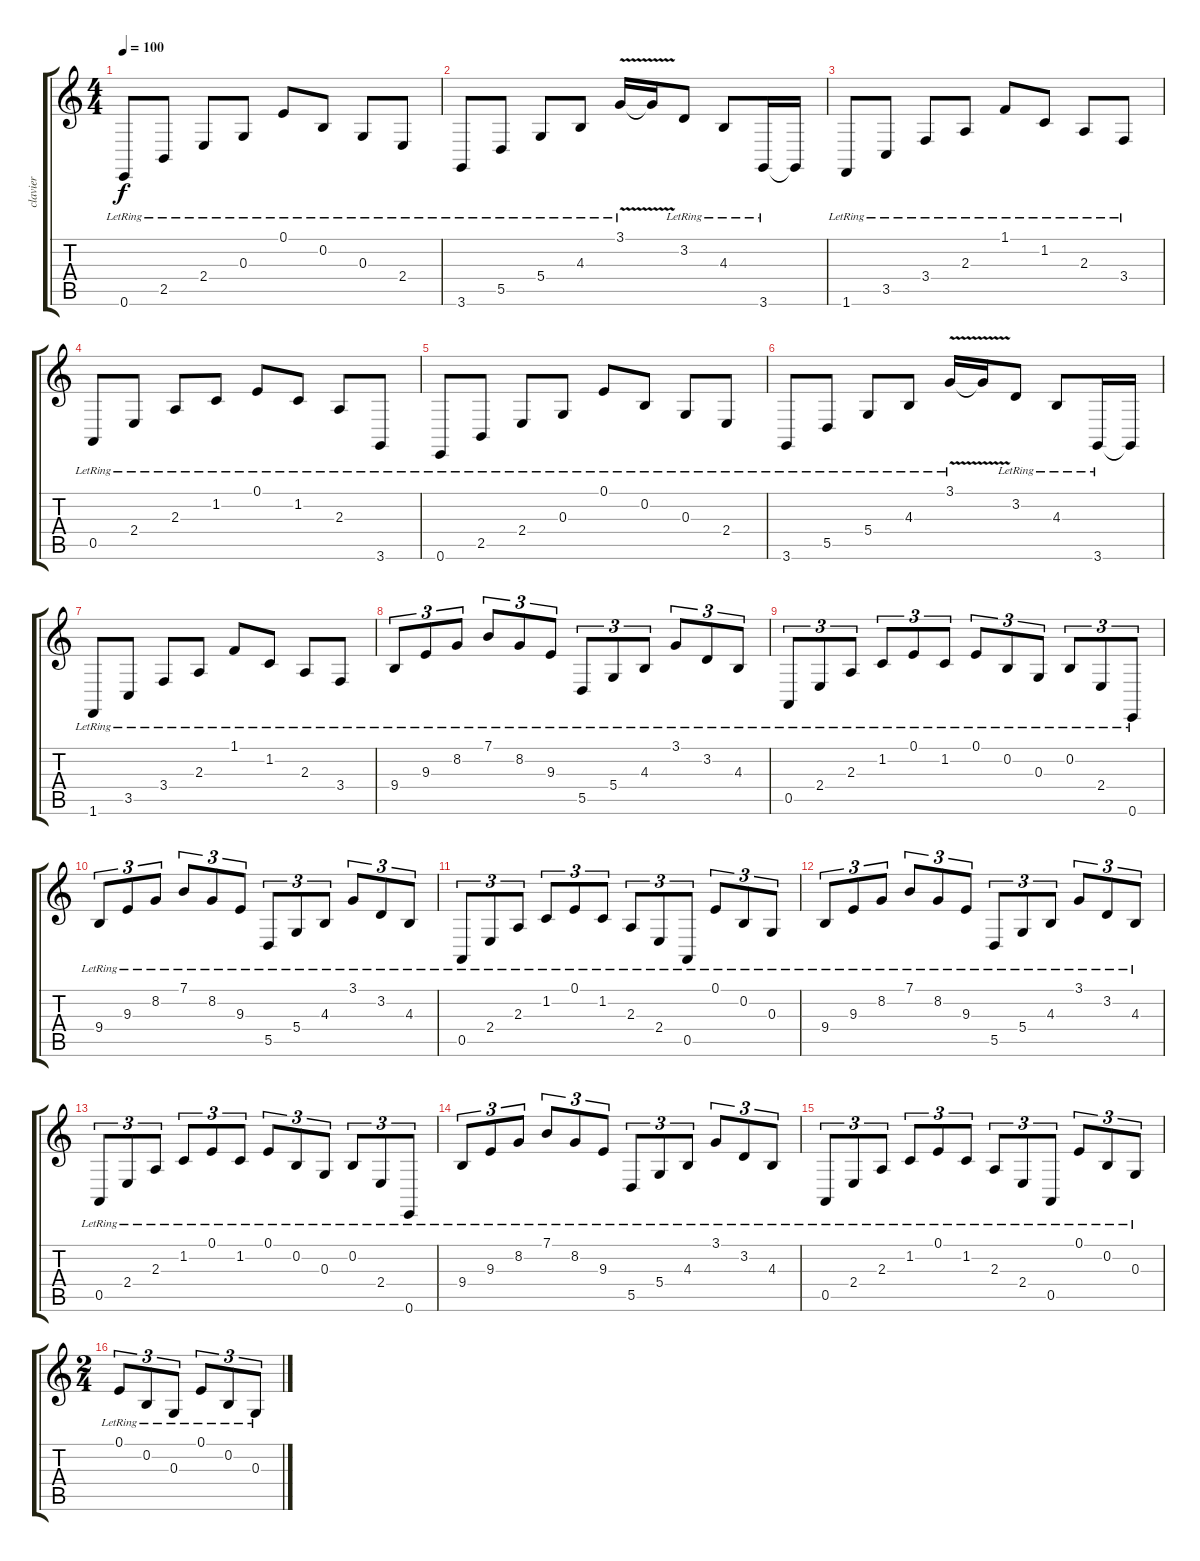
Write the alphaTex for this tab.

\track ("clavier" "clavier") {instrument orchestrahit}
\staff {score tabs}
\tuning (E4 B3 G3 D3 A2 E2) {hide}
\ts (4 4)
\tempo 100
\clef g2
\ks c
0.6{lr}.8{dy f} 2.5{lr}.8 2.4{lr}.8 0.3{lr}.8 0.1{lr}.8 0.2{lr}.8 0.3{lr}.8 2.4{lr}.8 |
3.6{lr}.8 5.5{lr}.8 5.4{lr}.8 4.3{lr}.8 3.1{v lr}.16 3.1{t}.16 3.2{lr}.8 4.3{lr}.8 3.6{lr}.16 3.6{t}.16 |
1.6{lr}.8 3.5{lr}.8 3.4{lr}.8 2.3{lr}.8 1.1{lr}.8 1.2{lr}.8 2.3{lr}.8 3.4{lr}.8 |
0.5{lr}.8 2.4{lr}.8 2.3{lr}.8 1.2{lr}.8 0.1{lr}.8 1.2{lr}.8 2.3{lr}.8 3.6{lr}.8 |
0.6{lr}.8 2.5{lr}.8 2.4{lr}.8 0.3{lr}.8 0.1{lr}.8 0.2{lr}.8 0.3{lr}.8 2.4{lr}.8 |
3.6{lr}.8 5.5{lr}.8 5.4{lr}.8 4.3{lr}.8 3.1{v lr}.16 3.1{t}.16 3.2{lr}.8 4.3{lr}.8 3.6{lr}.16 3.6{t}.16 |
1.6{lr}.8 3.5{lr}.8 3.4{lr}.8 2.3{lr}.8 1.1{lr}.8 1.2{lr}.8 2.3{lr}.8 3.4{lr}.8 |
9.4{lr}.8{tu (3 2) volume 12 instrument lead2sawtooth} 9.3{lr}.8{tu (3 2)} 8.2{lr}.8{tu (3 2)} 7.1{lr}.8{tu (3 2)} 8.2{lr}.8{tu (3 2)} 9.3{lr}.8{tu (3 2)} 5.5{lr}.8{tu (3 2)} 5.4{lr}.8{tu (3 2)} 4.3{lr}.8{tu (3 2)} 3.1{lr}.8{tu (3 2)} 3.2{lr}.8{tu (3 2)} 4.3{lr}.8{tu (3 2)} |
0.5{lr}.8{tu (3 2)} 2.4{lr}.8{tu (3 2)} 2.3{lr}.8{tu (3 2)} 1.2{lr}.8{tu (3 2)} 0.1{lr}.8{tu (3 2)} 1.2{lr}.8{tu (3 2)} 0.1{lr}.8{tu (3 2)} 0.2{lr}.8{tu (3 2)} 0.3{lr}.8{tu (3 2)} 0.2{lr}.8{tu (3 2)} 2.4{lr}.8{tu (3 2)} 0.6{lr}.8{tu (3 2)} |
9.4{lr}.8{tu (3 2)} 9.3{lr}.8{tu (3 2)} 8.2{lr}.8{tu (3 2)} 7.1{lr}.8{tu (3 2)} 8.2{lr}.8{tu (3 2)} 9.3{lr}.8{tu (3 2)} 5.5{lr}.8{tu (3 2)} 5.4{lr}.8{tu (3 2)} 4.3{lr}.8{tu (3 2)} 3.1{lr}.8{tu (3 2)} 3.2{lr}.8{tu (3 2)} 4.3{lr}.8{tu (3 2)} |
0.5{lr}.8{tu (3 2)} 2.4{lr}.8{tu (3 2)} 2.3{lr}.8{tu (3 2)} 1.2{lr}.8{tu (3 2)} 0.1{lr}.8{tu (3 2)} 1.2{lr}.8{tu (3 2)} 2.3{lr}.8{tu (3 2)} 2.4{lr}.8{tu (3 2)} 0.5{lr}.8{tu (3 2)} 0.1{lr}.8{tu (3 2)} 0.2{lr}.8{tu (3 2)} 0.3{lr}.8{tu (3 2)} |
9.4{lr}.8{tu (3 2)} 9.3{lr}.8{tu (3 2)} 8.2{lr}.8{tu (3 2)} 7.1{lr}.8{tu (3 2)} 8.2{lr}.8{tu (3 2)} 9.3{lr}.8{tu (3 2)} 5.5{lr}.8{tu (3 2)} 5.4{lr}.8{tu (3 2)} 4.3{lr}.8{tu (3 2)} 3.1{lr}.8{tu (3 2)} 3.2{lr}.8{tu (3 2)} 4.3{lr}.8{tu (3 2)} |
0.5{lr}.8{tu (3 2)} 2.4{lr}.8{tu (3 2)} 2.3{lr}.8{tu (3 2)} 1.2{lr}.8{tu (3 2)} 0.1{lr}.8{tu (3 2)} 1.2{lr}.8{tu (3 2)} 0.1{lr}.8{tu (3 2)} 0.2{lr}.8{tu (3 2)} 0.3{lr}.8{tu (3 2)} 0.2{lr}.8{tu (3 2)} 2.4{lr}.8{tu (3 2)} 0.6{lr}.8{tu (3 2)} |
9.4{lr}.8{tu (3 2)} 9.3{lr}.8{tu (3 2)} 8.2{lr}.8{tu (3 2)} 7.1{lr}.8{tu (3 2)} 8.2{lr}.8{tu (3 2)} 9.3{lr}.8{tu (3 2)} 5.5{lr}.8{tu (3 2)} 5.4{lr}.8{tu (3 2)} 4.3{lr}.8{tu (3 2)} 3.1{lr}.8{tu (3 2)} 3.2{lr}.8{tu (3 2)} 4.3{lr}.8{tu (3 2)} |
0.5{lr}.8{tu (3 2)} 2.4{lr}.8{tu (3 2)} 2.3{lr}.8{tu (3 2)} 1.2{lr}.8{tu (3 2)} 0.1{lr}.8{tu (3 2)} 1.2{lr}.8{tu (3 2)} 2.3{lr}.8{tu (3 2)} 2.4{lr}.8{tu (3 2)} 0.5{lr}.8{tu (3 2)} 0.1{lr}.8{tu (3 2)} 0.2{lr}.8{tu (3 2)} 0.3{lr}.8{tu (3 2)} |
\ts (2 4)
0.1{lr}.8{tu (3 2)} 0.2{lr}.8{tu (3 2)} 0.3{lr}.8{tu (3 2)} 0.1{lr}.8{tu (3 2)} 0.2{lr}.8{tu (3 2)} 0.3{lr}.8{tu (3 2)}
